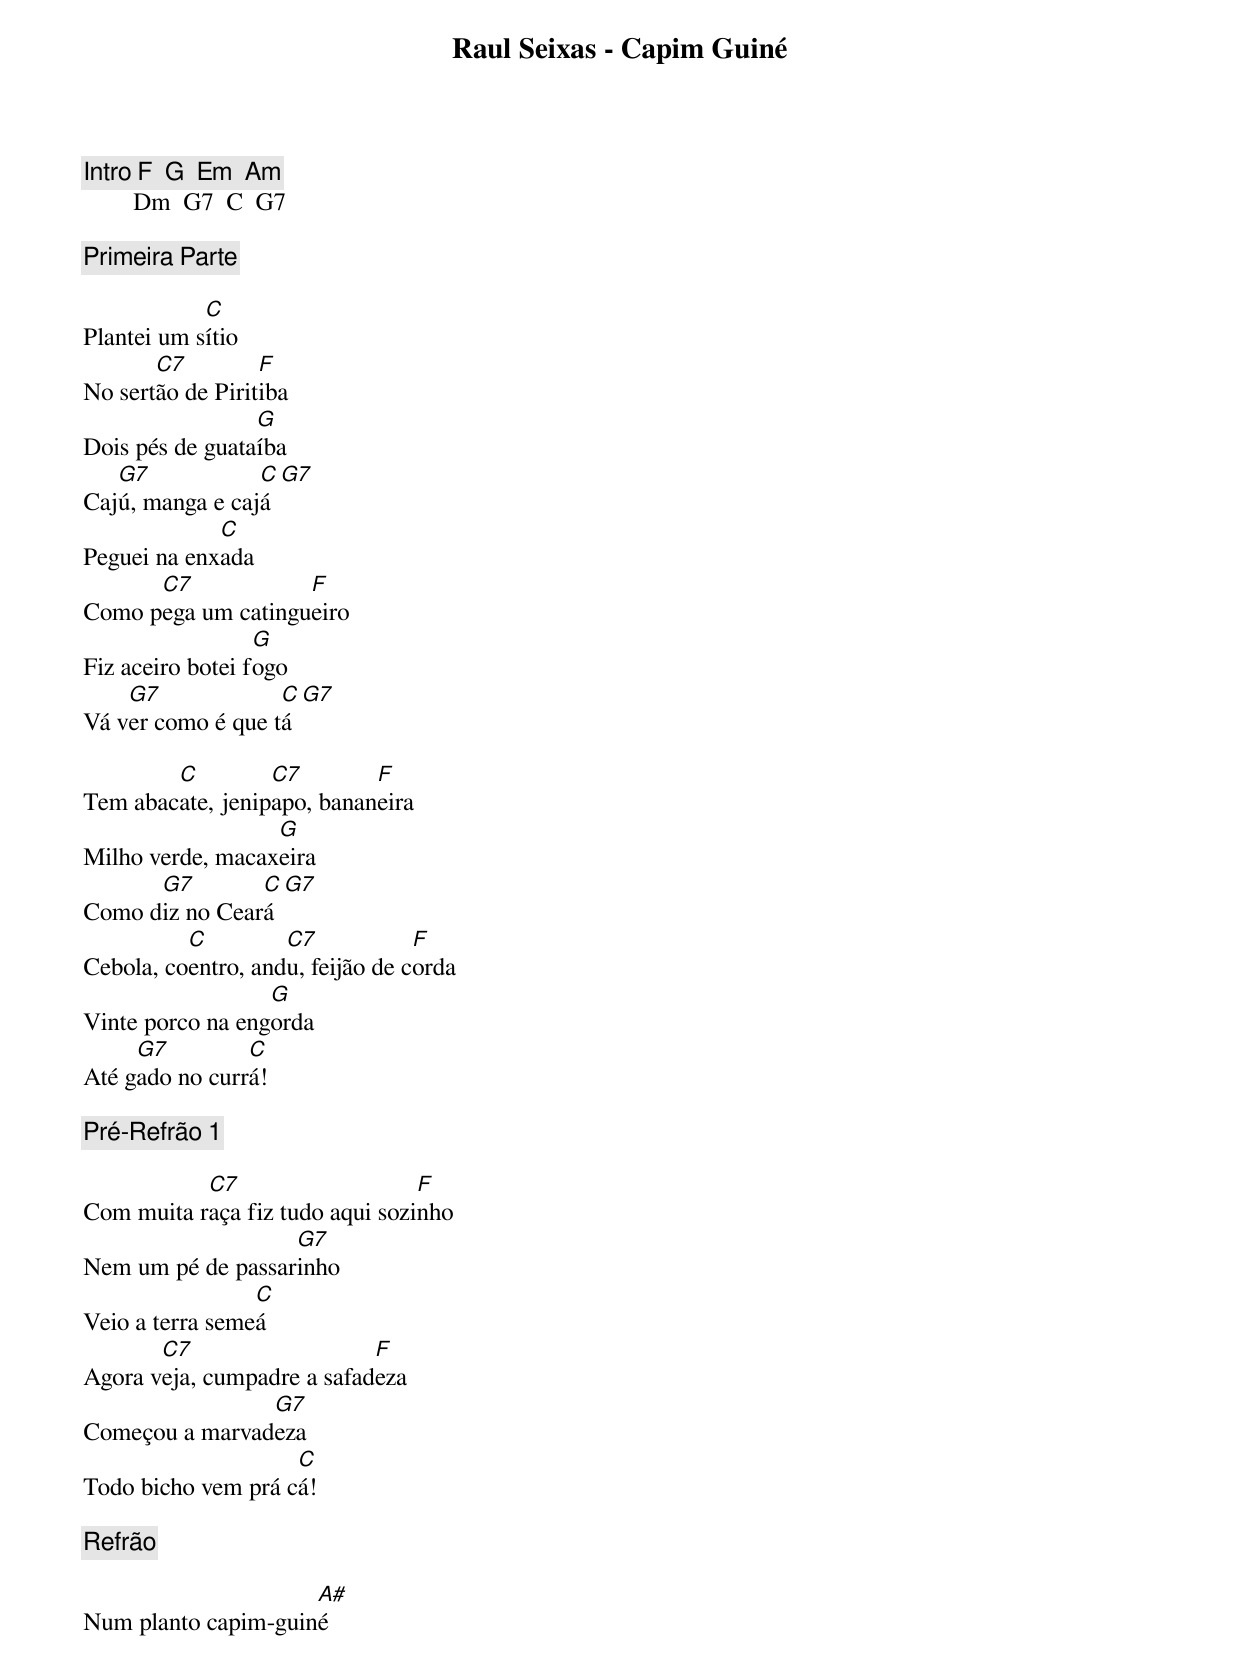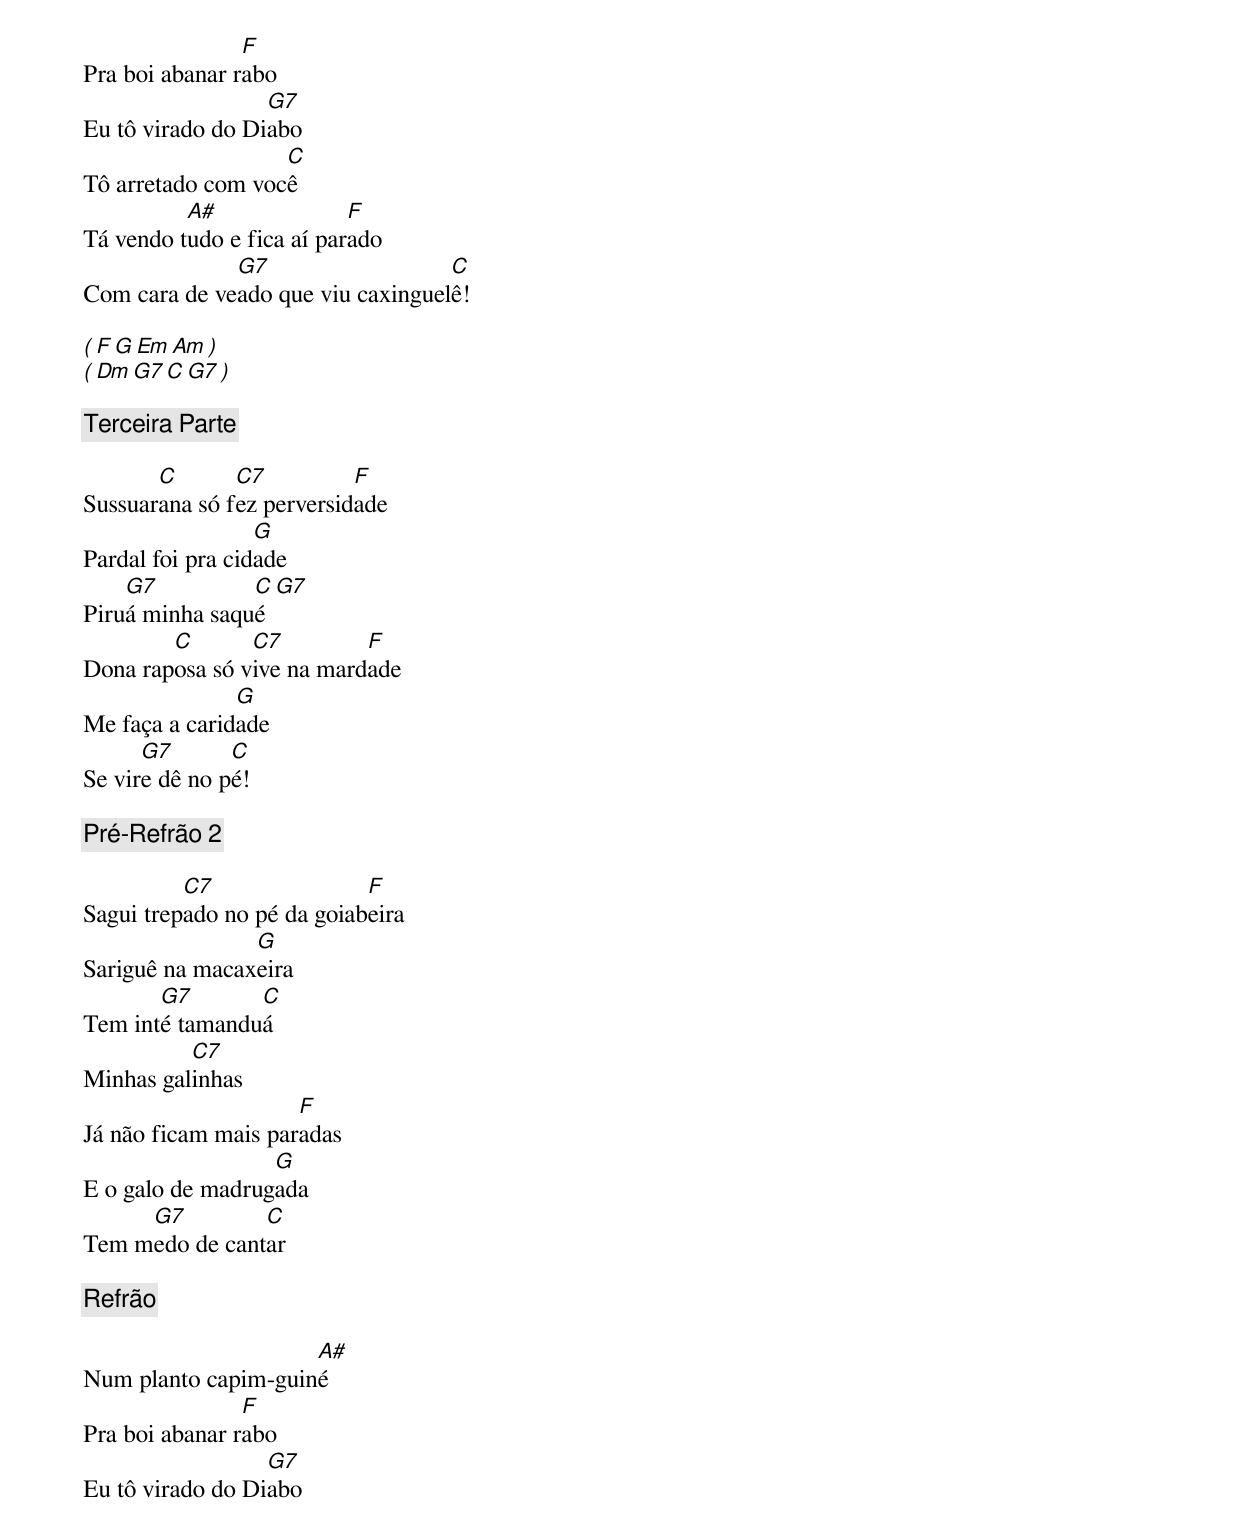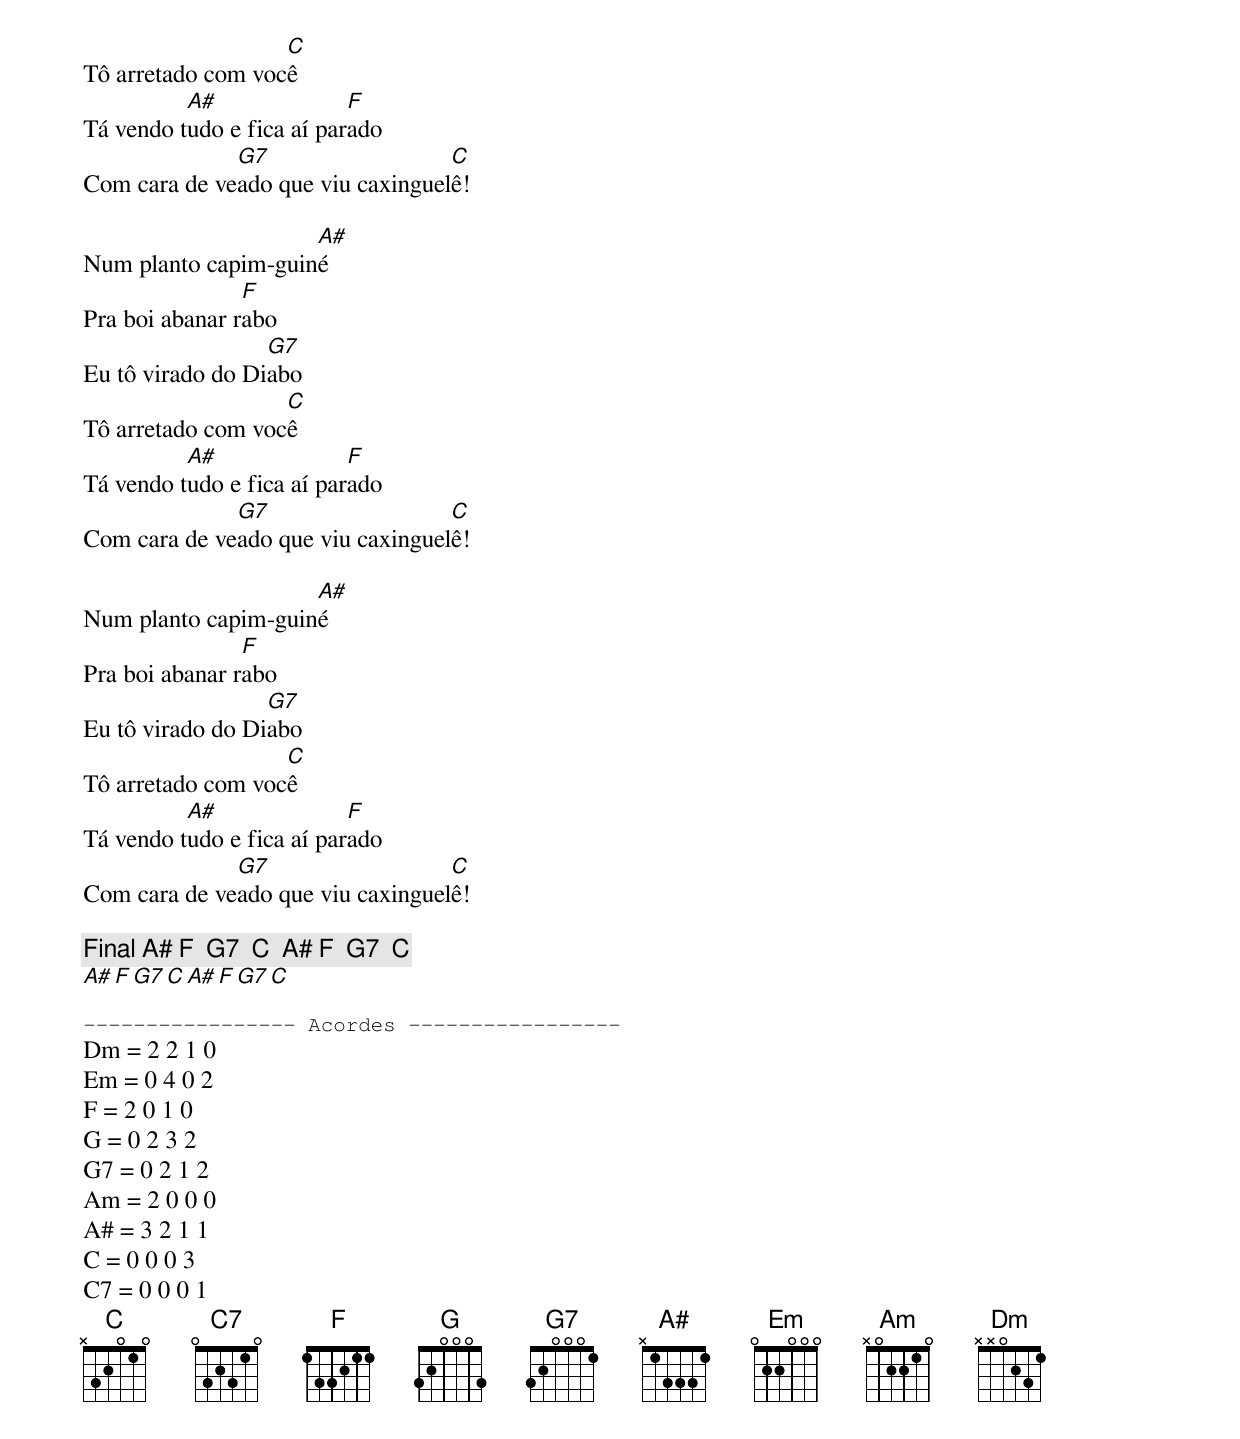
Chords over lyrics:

Raul Seixas - Capim Guiné

[Intro] F  G  Em  Am
        Dm  G7  C  G7

[Primeira Parte]

            C
Plantei um sítio
       C7         F
No sertão de Piritiba
                 G
Dois pés de guataíba
   G7            C  G7
Cajú, manga e cajá
             C
Peguei na enxada
      C7            F
Como pega um catingueiro
                  G
Fiz aceiro botei fogo
    G7             C  G7
Vá ver como é que tá

        C         C7        F
Tem abacate, jenipapo, bananeira
                  G
Milho verde, macaxeira
      G7        C  G7
Como diz no Ceará
          C         C7            F
Cebola, coentro, andu, feijão de corda
                  G
Vinte porco na engorda
     G7         C
Até gado no currá!

[Pré-Refrão 1]

           C7                    F
Com muita raça fiz tudo aqui sozinho
                   G7
Nem um pé de passarinho
                 C
Veio a terra semeá
       C7                   F
Agora veja, cumpadre a safadeza
                G7
Começou a marvadeza
                    C
Todo bicho vem prá cá!

[Refrão]

                     A#
Num planto capim-guiné
                F
Pra boi abanar rabo
                  G7
Eu tô virado do Diabo
                   C
Tô arretado com você
          A#               F
Tá vendo tudo e fica aí parado
              G7                   C
Com cara de veado que viu caxinguelê!

( F  G  Em  Am )
( Dm  G7  C  G7 )

[Terceira Parte]

       C       C7          F
Sussuarana só fez perversidade
                  G
Pardal foi pra cidade
    G7          C  G7
Piruá minha saqué
        C       C7         F
Dona raposa só vive na mardade
               G
Me faça a caridade
      G7       C
Se vire dê no pé!

[Pré-Refrão 2]

          C7                F
Sagui trepado no pé da goiabeira
                G
Sariguê na macaxeira
       G7       C
Tem inté tamanduá
          C7
Minhas galinhas
                     F
Já não ficam mais paradas
                  G
E o galo de madrugada
     G7         C
Tem medo de cantar

[Refrão]

                     A#
Num planto capim-guiné
                F
Pra boi abanar rabo
                  G7
Eu tô virado do Diabo
                   C
Tô arretado com você
          A#               F
Tá vendo tudo e fica aí parado
              G7                   C
Com cara de veado que viu caxinguelê!

                     A#
Num planto capim-guiné
                F
Pra boi abanar rabo
                  G7
Eu tô virado do Diabo
                   C
Tô arretado com você
          A#               F
Tá vendo tudo e fica aí parado
              G7                   C
Com cara de veado que viu caxinguelê!

                     A#
Num planto capim-guiné
                F
Pra boi abanar rabo
                  G7
Eu tô virado do Diabo
                   C
Tô arretado com você
          A#               F
Tá vendo tudo e fica aí parado
              G7                   C
Com cara de veado que viu caxinguelê!

[Final] A# F  G7  C  A# F  G7  C
        A# F  G7  C  A# F  G7  C

----------------- Acordes -----------------
Dm = 2 2 1 0
Em = 0 4 0 2
F = 2 0 1 0
G = 0 2 3 2
G7 = 0 2 1 2
Am = 2 0 0 0
A# = 3 2 1 1
C = 0 0 0 3
C7 = 0 0 0 1
